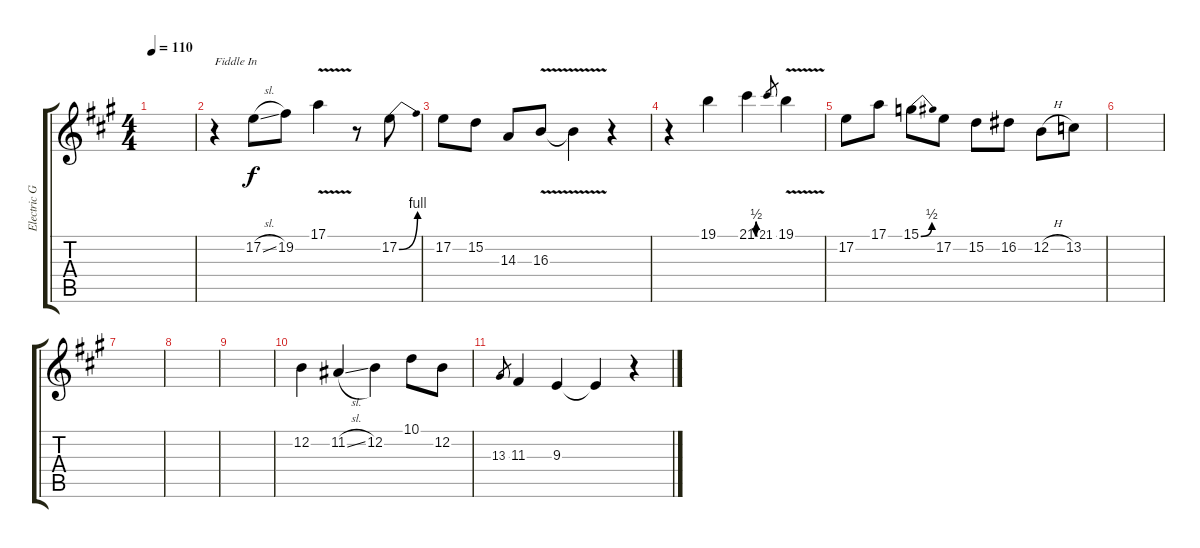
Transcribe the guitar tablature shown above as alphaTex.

\track ("Electric Guitar and Fiddle" "Electric G") {instrument lead1square}
\staff {score tabs}
\tuning (E4 B3 G3 D3 A2 E2) {hide}
\ts (4 4)
\tempo 110
\clef g2
\ks a
|
r.4{txt "Fiddle In" volume 10 balance 13 instrument fiddle} 17.2{sl}.8 19.2.8 17.1{v}.4 r.8 17.2{be (bend 0 0 60 4)}.8 |
17.2.8 15.2.8 14.3.8 16.3{v}.8 16.3{t}.4 r.4 |
r.4 19.1.4 21.1{be (custom 0 0 15 2 30 2 45 0 60 0)}.4 21.1.8{gr} 19.1{v}.4 |
17.2.8 17.1.8 15.1{be (bend 0 0 60 2)}.8 17.2.8 15.2.8 16.2.8 12.2{h}.8 13.2.8 |
|
|
|
|
12.2.4 11.2{sl}.4 12.2.4 10.1.8 12.2.8 |
13.3.8{gr} 11.3.4 9.3.4 9.3{t}.4 r.4
